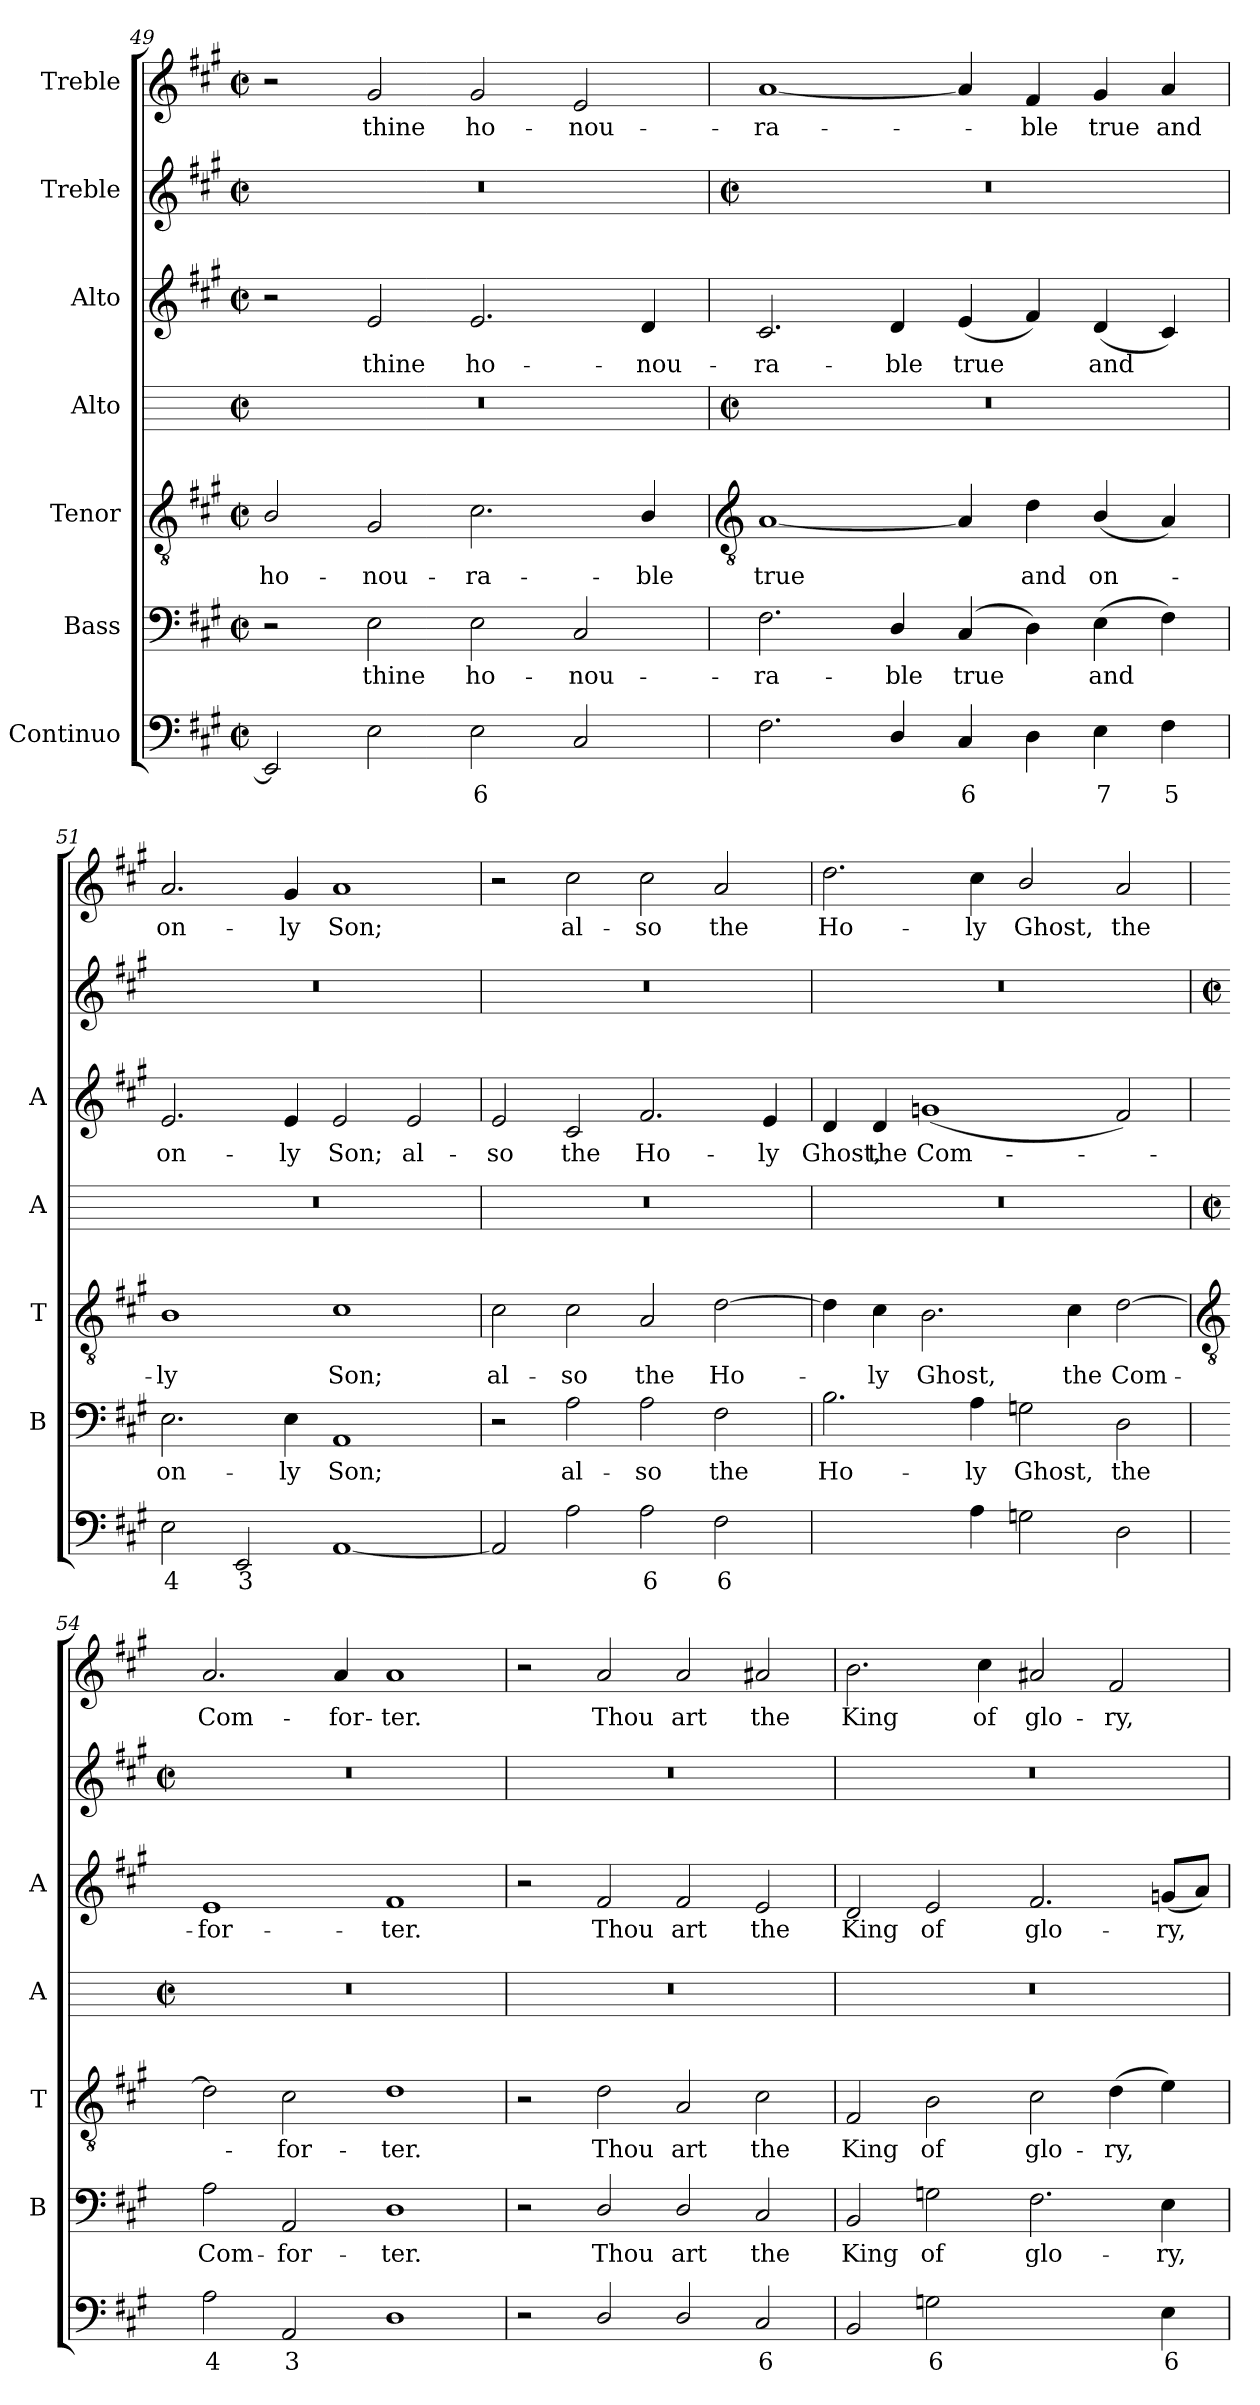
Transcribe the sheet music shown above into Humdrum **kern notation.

**kern	**text	**kern	**text	**kern	**text	**kern	**kern	**text	**kern	**kern	**text
*part7	*part7	*part6	*part6	*part5	*part5	*part4	*part3	*part3	*part2	*part1	*part1
*staff7	*staff7	*staff6	*staff6	*staff5	*staff5	*staff4	*staff3	*staff3	*staff2	*staff1	*staff1
*I"Continuo	*	*I"Bass	*	*I"Tenor	*	*I"Alto	*I"Alto	*	*I"Treble	*I"Treble	*
*	*	*I'B	*	*I'T	*	*I'A	*I'A	*	*	*	*
*clefF4	*	*clefF4	*	*clefGv2	*	*	*clefG2	*	*clefG2	*clefG2	*
*k[f#c#g#]	*	*k[f#c#g#]	*	*k[f#c#g#]	*	*	*k[f#c#g#]	*	*k[f#c#g#]	*k[f#c#g#]	*
*A:	*	*A:	*	*A:	*	*	*A:	*	*A:	*A:	*
*M4/2	*	*M4/2	*	*M4/2	*	*M4/2	*M4/2	*	*M4/2	*M4/2	*
*met(c|)	*	*met(c|)	*	*met(c|)	*	*met(c|)	*met(c|)	*	*met(c|)	*met(c|)	*
=49	=49	=49	=49	=49	=49	=49	=49	=49	=49	=49	=49
!	!	!	!	!	!LO:LY:b	!	!	!	!	!	!
2EE]	.	2r	.	2B/	ho-	0r	2r	.	0r	2r	.
!	!	!	!LO:LY:b	!	!LO:LY:b	!	!	!LO:LY:b	!	!	!LO:LY:b
2E	.	2E	thine	2G#	-nou-	.	2e	thine	.	2g#	thine
!	!LO:LY:b	!	!LO:LY:b	!	!LO:LY:b	!	!	!LO:LY:b	!	!	!LO:LY:b
2E	6	2E	ho-	2.c#	-ra-	.	2.e	ho-	.	2g#	ho-
!	!	!	!LO:LY:b	!	!	!	!	!	!	!	!LO:LY:b
2C#	.	2C#	-nou-	.	.	.	.	.	.	2e	-nou-
!	!	!	!	!	!LO:LY:b	!	!	!LO:LY:b	!	!	!
.	.	.	.	4B/	-ble	.	4d	-nou-	.	.	.
!!LO:LB:g=z
=50	=50	=50	=50	=50	=50	=50	=50	=50	=50	=50	=50
*	*	*	*	*clefGv2	*	*	*	*	*	*	*
*	*	*	*	*	*	*M4/2	*	*	*M4/2	*	*
*	*	*	*	*	*	*met(c|)	*	*	*met(c|)	*	*
!	!	!	!LO:LY:b	!	!LO:LY:b	!	!	!LO:LY:b	!	!	!LO:LY:b
2.F#	.	2.F#	-ra-	[1A	true	0r	2.c#	-ra-	0r	[1a	-ra-
!	!	!	!LO:LY:b	!	!	!	!	!LO:LY:b	!	!	!
4D/	.	4D/	-ble	.	.	.	4d	-ble	.	.	.
!	!LO:LY:b	!	!LO:LY:b	!	!	!	!	!LO:LY:b	!	!	!
4C#	6	(<4C#	true	4A]	.	.	(<4e	true	.	4a]	.
!	!	!	!	!	!LO:LY:b	!	!	!	!	!	!LO:LY:b
4D	.	4D)	.	4d	and	.	4f#)	.	.	4f#	ble
!	!LO:LY:b	!	!LO:LY:b	!	!LO:LY:b	!	!	!LO:LY:b	!	!	!LO:LY:b
4E	7	(>4E	and	(<4B/	on-	.	(<4d	and	.	4g#	true
!	!LO:LY:b	!	!	!	!	!	!	!	!	!	!LO:LY:b
4F#	5	4F#)	.	4A)	.	.	4c#)	.	.	4a	and
=51	=51	=51	=51	=51	=51	=51	=51	=51	=51	=51	=51
!	!LO:LY:b	!	!LO:LY:b	!	!LO:LY:b	!	!	!LO:LY:b	!	!	!LO:LY:b
2E	4	2.E	on-	1B	ly	0r	2.e	on-	0r	2.a	on-
!	!LO:LY:b	!	!	!	!	!	!	!	!	!	!
2EE	3	.	.	.	.	.	.	.	.	.	.
!	!	!	!LO:LY:b	!	!	!	!	!LO:LY:b	!	!	!LO:LY:b
.	.	4E	-ly	.	.	.	4e	-ly	.	4g#	-ly
!	!	!	!LO:LY:b	!	!LO:LY:b	!	!	!LO:LY:b	!	!	!LO:LY:b
[1AA	.	1AA	Son;	1c#	Son;	.	2e	Son;	.	1a	Son;
!	!	!	!	!	!	!	!	!LO:LY:b	!	!	!
.	.	.	.	.	.	.	2e	al-	.	.	.
=52	=52	=52	=52	=52	=52	=52	=52	=52	=52	=52	=52
!	!	!	!	!	!LO:LY:b	!	!	!LO:LY:b	!	!	!
2AA]	.	2r	.	2c#	al-	0r	2e	-so	0r	2r	.
!	!	!	!LO:LY:b	!	!LO:LY:b	!	!	!LO:LY:b	!	!	!LO:LY:b
2A	.	2A	al-	2c#	-so	.	2c#	the	.	2cc#	al-
!	!LO:LY:b	!	!LO:LY:b	!	!LO:LY:b	!	!	!LO:LY:b	!	!	!LO:LY:b
2A	6	2A	-so	2A	the	.	2.f#	Ho-	.	2cc#	-so
!	!LO:LY:b	!	!LO:LY:b	!	!LO:LY:b	!	!	!	!	!	!LO:LY:b
2F#	6	2F#	the	[2d	Ho-	.	.	.	.	2a	the
!	!	!	!	!	!	!	!	!LO:LY:b	!	!	!
.	.	.	.	.	.	.	4e	-ly	.	.	.
=53	=53	=53	=53	=53	=53	=53	=53	=53	=53	=53	=53
!	!LO:LY:b	!	!LO:LY:b	!	!	!	!	!LO:LY:b	!	!	!LO:LY:b
[2Byy	5	2.B	Ho-	4d]	.	0r	4d	Ghost,	0r	2.dd	Ho-
!	!	!	!	!	!LO:LY:b	!	!	!LO:LY:b	!	!	!
.	.	.	.	4c#	ly	.	4d	the	.	.	.
!	!LO:LY:b	!	!	!	!LO:LY:b	!	!	!LO:LY:b	!	!	!
4Byy]	6	.	.	2.B	Ghost,	.	(<1gn	Com-	.	.	.
!	!	!	!LO:LY:b	!	!	!	!	!	!	!	!LO:LY:b
4A	.	4A	-ly	.	.	.	.	.	.	4cc#	-ly
!	!	!	!LO:LY:b	!	!	!	!	!	!	!	!LO:LY:b
2Gn	.	2Gn	Ghost,	.	.	.	.	.	.	2b/	Ghost,
!	!	!	!	!	!LO:LY:b	!	!	!	!	!	!
.	.	.	.	4c#	the	.	.	.	.	.	.
!	!	!	!LO:LY:b	!	!LO:LY:b	!	!	!	!	!	!LO:LY:b
2D	.	2D	the	[2d	Com-	.	2f#)	.	.	2a	the
!!LO:LB:g=z
=54	=54	=54	=54	=54	=54	=54	=54	=54	=54	=54	=54
*	*	*	*	*clefGv2	*	*	*	*	*	*	*
*	*	*	*	*	*	*M4/2	*	*	*M4/2	*	*
*	*	*	*	*	*	*met(c|)	*	*	*met(c|)	*	*
!	!LO:LY:b	!	!LO:LY:b	!	!	!	!	!LO:LY:b	!	!	!LO:LY:b
2A	4	2A	Com-	2d]	.	0r	1e	for-	0r	2.a	Com-
!	!LO:LY:b	!	!LO:LY:b	!	!LO:LY:b	!	!	!	!	!	!
2AA	3	2AA	-for-	2c#	for-	.	.	.	.	.	.
!	!	!	!	!	!	!	!	!	!	!	!LO:LY:b
.	.	.	.	.	.	.	.	.	.	4a	-for-
!	!	!	!LO:LY:b	!	!LO:LY:b	!	!	!LO:LY:b	!	!	!LO:LY:b
1D	.	1D	-ter.	1d	-ter.	.	1f#	-ter.	.	1a	-ter.
=55	=55	=55	=55	=55	=55	=55	=55	=55	=55	=55	=55
2r	.	2r	.	2r	.	0r	2r	.	0r	2r	.
!	!	!	!LO:LY:b	!	!LO:LY:b	!	!	!LO:LY:b	!	!	!LO:LY:b
2D/	.	2D/	Thou	2d	Thou	.	2f#	Thou	.	2a	Thou
!	!	!	!LO:LY:b	!	!LO:LY:b	!	!	!LO:LY:b	!	!	!LO:LY:b
2D/	.	2D/	art	2A	art	.	2f#	art	.	2a	art
!	!LO:LY:b	!	!LO:LY:b	!	!LO:LY:b	!	!	!LO:LY:b	!	!	!LO:LY:b
2C#	6	2C#	the	2c#	the	.	2e	the	.	2a#X	the
=56	=56	=56	=56	=56	=56	=56	=56	=56	=56	=56	=56
!	!	!	!LO:LY:b	!	!LO:LY:b	!	!	!LO:LY:b	!	!	!LO:LY:b
2BB	.	2BB	King	2F#	King	0r	2d	King	0r	2.b	King
!	!LO:LY:b	!	!LO:LY:b	!	!LO:LY:b	!	!	!LO:LY:b	!	!	!
2Gn	6	2Gn	of	2B	of	.	2e	of	.	.	.
!	!	!	!	!	!	!	!	!	!	!	!LO:LY:b
.	.	.	.	.	.	.	.	.	.	4cc#	of
!	!	!	!LO:LY:b	!	!LO:LY:b	!	!	!LO:LY:b	!	!	!LO:LY:b
[2F#yy	.	2.F#	glo-	2c#	glo-	.	2.f#	glo-	.	2a#X	glo-
!	!LO:LY:b	!	!	!	!LO:LY:b	!	!	!	!	!	!LO:LY:b
4F#yy]	6	.	.	(>4d	-ry,	.	.	.	.	2f#	-ry,
!	!LO:LY:b	!	!LO:LY:b	!	!	!	!	!LO:LY:b	!	!	!
4E	6	4E	-ry,	4e)	.	.	(<8gnL	-ry,	.	.	.
.	.	.	.	.	.	.	8aJ)	.	.	.	.
=	=	=	=	=	=	=	=	=	=	=	=
*-	*-	*-	*-	*-	*-	*-	*-	*-	*-	*-	*-
